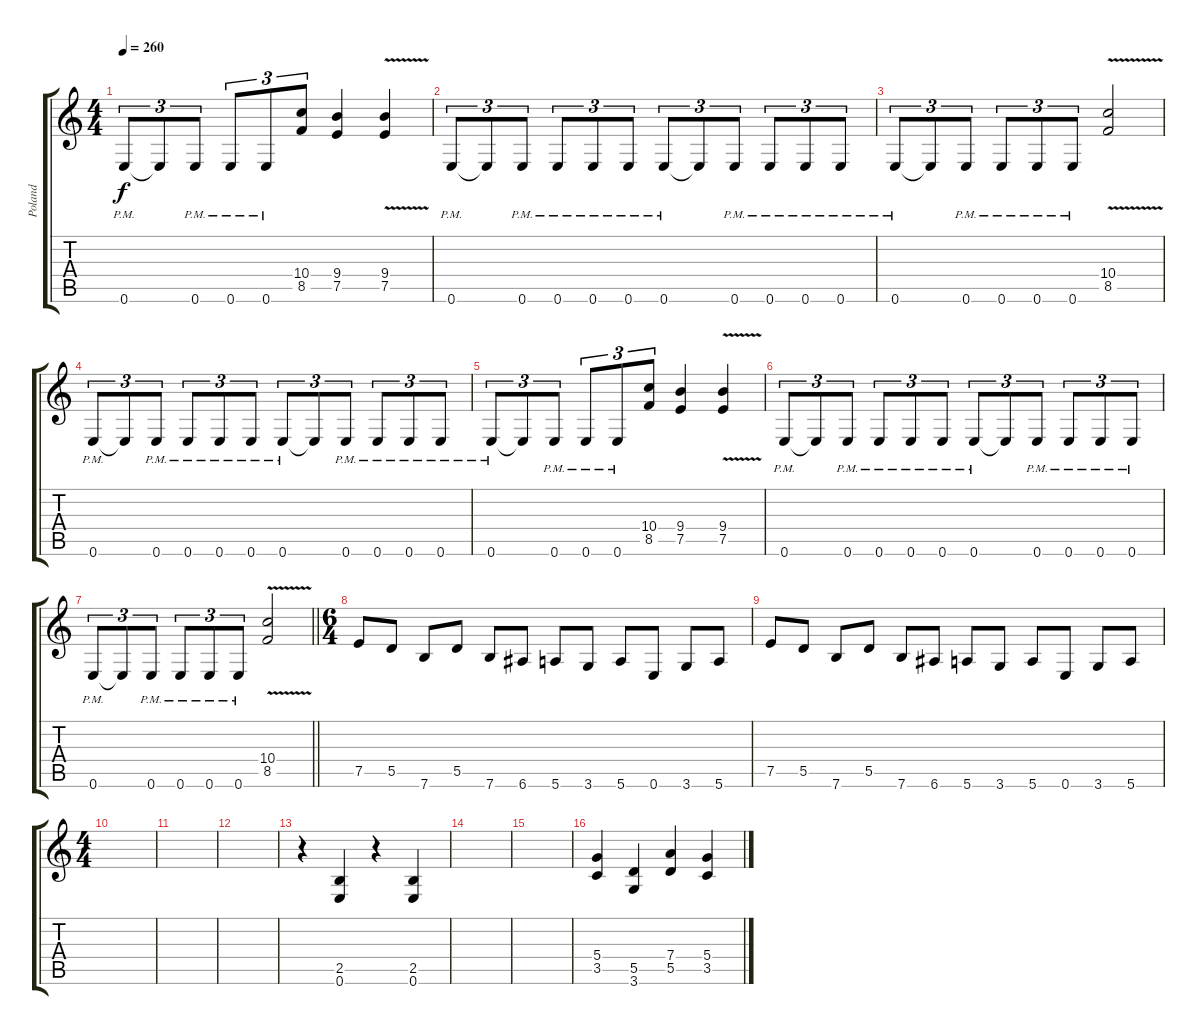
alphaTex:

\track ("Poland" "Poland") {instrument distortionguitar}
\staff {score tabs}
\tuning (E4 B3 G3 D3 A2 E2) {hide}
\ts (4 4)
\tempo 260
\clef g2
\ks c
0.6{pm}.8{tu (3 2) dy f} 0.6{t}.8{tu (3 2)} 0.6{pm}.8{tu (3 2)} 0.6{pm}.8{tu (3 2)} 0.6{pm}.8{tu (3 2)} (10.4 8.5).8{tu (3 2)} (9.4 7.5).4 (9.4{v} 7.5{v}).4 |
0.6{pm}.8{tu (3 2)} 0.6{t}.8{tu (3 2)} 0.6{pm}.8{tu (3 2)} 0.6{pm}.8{tu (3 2)} 0.6{pm}.8{tu (3 2)} 0.6{pm}.8{tu (3 2)} 0.6{pm}.8{tu (3 2)} 0.6{t}.8{tu (3 2)} 0.6{pm}.8{tu (3 2)} 0.6{pm}.8{tu (3 2)} 0.6{pm}.8{tu (3 2)} 0.6{pm}.8{tu (3 2)} |
0.6{pm}.8{tu (3 2)} 0.6{t}.8{tu (3 2)} 0.6{pm}.8{tu (3 2)} 0.6{pm}.8{tu (3 2)} 0.6{pm}.8{tu (3 2)} 0.6{pm}.8{tu (3 2)} (10.4{v} 8.5{v}).2 |
0.6{pm}.8{tu (3 2)} 0.6{t}.8{tu (3 2)} 0.6{pm}.8{tu (3 2)} 0.6{pm}.8{tu (3 2)} 0.6{pm}.8{tu (3 2)} 0.6{pm}.8{tu (3 2)} 0.6{pm}.8{tu (3 2)} 0.6{t}.8{tu (3 2)} 0.6{pm}.8{tu (3 2)} 0.6{pm}.8{tu (3 2)} 0.6{pm}.8{tu (3 2)} 0.6{pm}.8{tu (3 2)} |
0.6{pm}.8{tu (3 2)} 0.6{t}.8{tu (3 2)} 0.6{pm}.8{tu (3 2)} 0.6{pm}.8{tu (3 2)} 0.6{pm}.8{tu (3 2)} (10.4 8.5).8{tu (3 2)} (9.4 7.5).4 (9.4{v} 7.5{v}).4 |
0.6{pm}.8{tu (3 2)} 0.6{t}.8{tu (3 2)} 0.6{pm}.8{tu (3 2)} 0.6{pm}.8{tu (3 2)} 0.6{pm}.8{tu (3 2)} 0.6{pm}.8{tu (3 2)} 0.6{pm}.8{tu (3 2)} 0.6{t}.8{tu (3 2)} 0.6{pm}.8{tu (3 2)} 0.6{pm}.8{tu (3 2)} 0.6{pm}.8{tu (3 2)} 0.6{pm}.8{tu (3 2)} |
\barLineRight lightlight
0.6{pm}.8{tu (3 2)} 0.6{t}.8{tu (3 2)} 0.6{pm}.8{tu (3 2)} 0.6{pm}.8{tu (3 2)} 0.6{pm}.8{tu (3 2)} 0.6{pm}.8{tu (3 2)} (10.4{v} 8.5{v}).2 |
\ts (6 4)
7.5.8 5.5.8 7.6.8 5.5.8 7.6.8 6.6.8 5.6.8 3.6.8 5.6.8 0.6.8 3.6.8 5.6.8 |
7.5.8 5.5.8 7.6.8 5.5.8 7.6.8 6.6.8 5.6.8 3.6.8 5.6.8 0.6.8 3.6.8 5.6.8 |
\ts (4 4)
|
|
|
r.4 (2.5 0.6).4 r.4 (2.5 0.6).4 |
|
|
(5.4 3.5).4 (5.5 3.6).4 (7.4 5.5).4 (5.4 3.5).4
